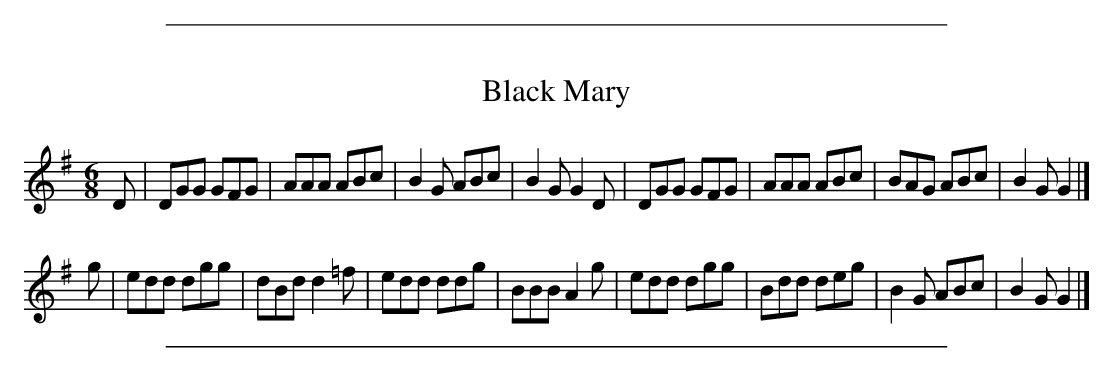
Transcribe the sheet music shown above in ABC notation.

X:1
T: Black Mary
M: 6/8
L: 1/8
K: G
D | DGG GFG | AAA ABc | B2G ABc | B2G G2 \
D | DGG GFG | AAA ABc | BAG ABc | B2G G2 |]
g | edd dgg | dBd d2=f| edd ddg | BBB A2 \
g | edd dgg | Bdd deg | B2G ABc | B2G G2 |]
